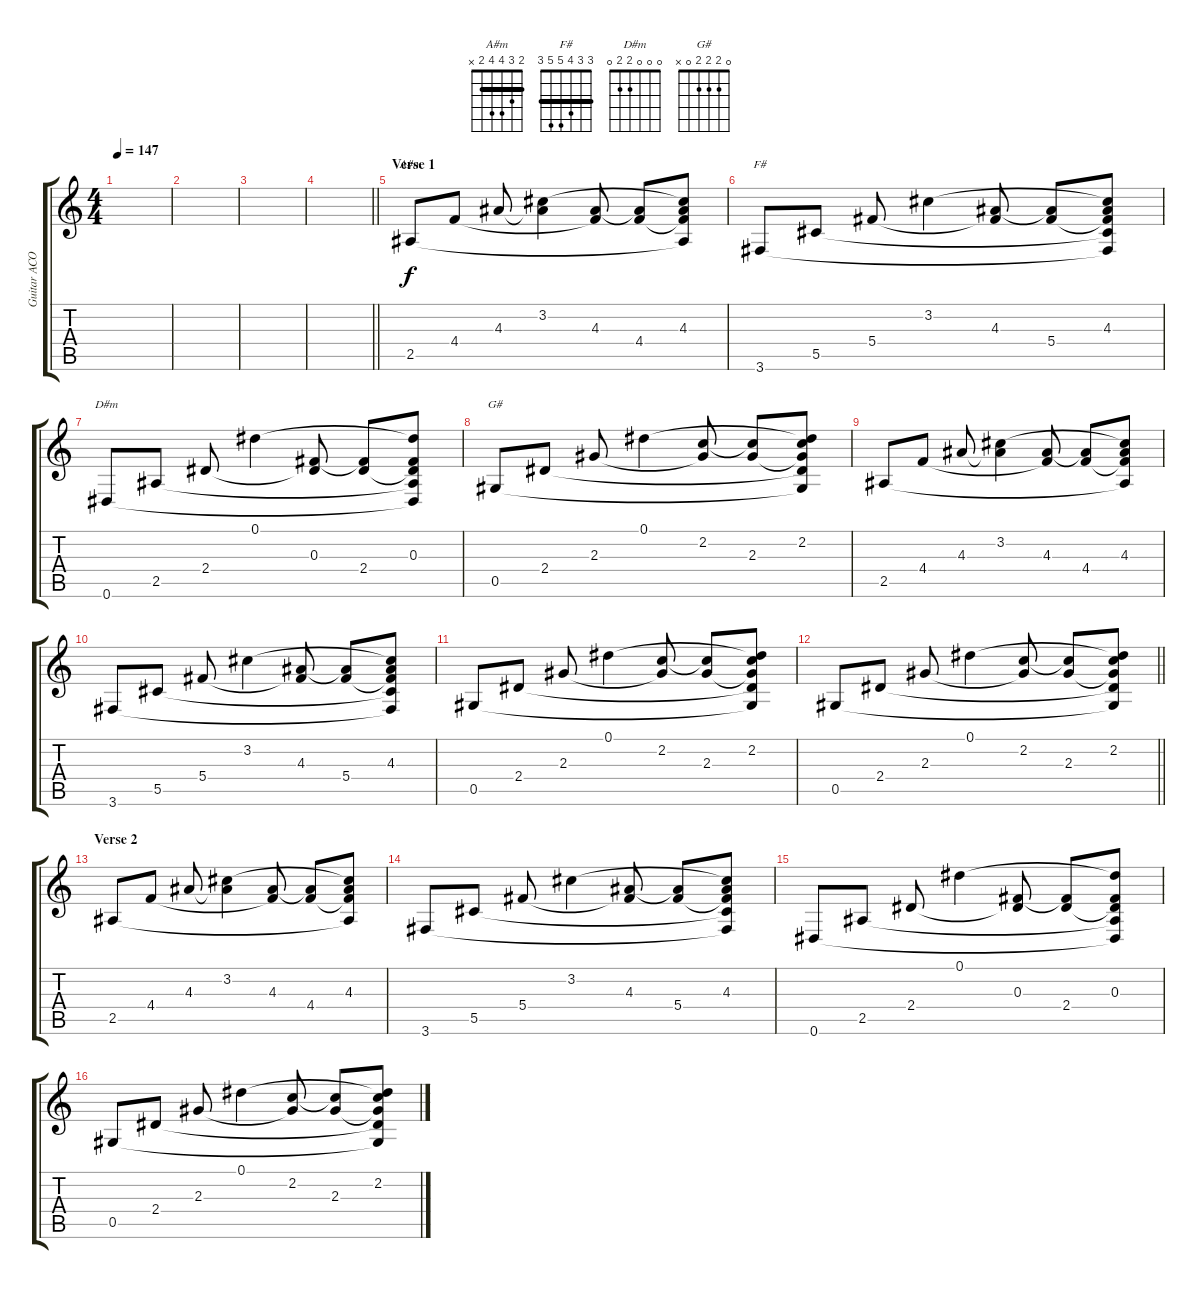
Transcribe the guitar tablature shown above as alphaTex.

\track ("Guitar ACOUSTIC" "Guitar ACO") {instrument acousticguitarsteel}
\staff {score tabs}
\tuning (Eb4 Bb3 Gb3 Db3 Ab2 Eb2) {hide}
\chord ("A#m" 2 3 4 4 2 x) {barre 2}
\chord ("F#" 3 3 4 5 5 3) {barre 3}
\chord ("D#m" 0 0 0 2 2 0)
\chord ("G#" 0 2 2 2 0 x)
\ts (4 4)
\tempo 147
\clef g2
\ks c
|
|
|
\barLineRight lightlight
|
\section ("" "Verse 1")
2.5.8{ch "A#m"} 4.4.8 4.3.8 (3.2 4.3{t}).4 (4.3 4.4{t}).8 (4.3{t} 4.4).8 (3.2{t} 4.3 4.4{t} 2.5{t}).8 |
3.6.8{ch "F#"} 5.5.8 5.4.8 3.2.4 (4.3 5.4{t}).8 (4.3{t} 5.4).8 (3.2{t} 4.3 5.4{t} 5.5{t} 3.6{t}).8 |
0.6.8{ch "D#m"} 2.5.8 2.4.8 0.1.4 (0.3 2.4{t}).8 (0.3{t} 2.4).8 (0.1{t} 0.3 2.4{t} 2.5{t} 0.6{t}).8 |
0.5.8{ch "G#"} 2.4.8 2.3.8 0.1.4 (2.2 2.3{t}).8 (2.2{t} 2.3).8 (0.1{t} 2.2 2.3{t} 2.4{t} 0.5{t}).8 |
2.5.8 4.4.8 4.3.8 (3.2 4.3{t}).4 (4.3 4.4{t}).8 (4.3{t} 4.4).8 (3.2{t} 4.3 4.4{t} 2.5{t}).8 |
3.6.8 5.5.8 5.4.8 3.2.4 (4.3 5.4{t}).8 (4.3{t} 5.4).8 (3.2{t} 4.3 5.4{t} 5.5{t} 3.6{t}).8 |
0.5.8 2.4.8 2.3.8 0.1.4 (2.2 2.3{t}).8 (2.2{t} 2.3).8 (0.1{t} 2.2 2.3{t} 2.4{t} 0.5{t}).8 |
\barLineRight lightlight
0.5.8 2.4.8 2.3.8 0.1.4 (2.2 2.3{t}).8 (2.2{t} 2.3).8 (0.1{t} 2.2 2.3{t} 2.4{t} 0.5{t}).8 |
\section ("" "Verse 2")
2.5.8 4.4.8 4.3.8 (3.2 4.3{t}).4 (4.3 4.4{t}).8 (4.3{t} 4.4).8 (3.2{t} 4.3 4.4{t} 2.5{t}).8 |
3.6.8 5.5.8 5.4.8 3.2.4 (4.3 5.4{t}).8 (4.3{t} 5.4).8 (3.2{t} 4.3 5.4{t} 5.5{t} 3.6{t}).8 |
0.6.8 2.5.8 2.4.8 0.1.4 (0.3 2.4{t}).8 (0.3{t} 2.4).8 (0.1{t} 0.3 2.4{t} 2.5{t} 0.6{t}).8 |
0.5.8 2.4.8 2.3.8 0.1.4 (2.2 2.3{t}).8 (2.2{t} 2.3).8 (0.1{t} 2.2 2.3{t} 2.4{t} 0.5{t}).8
